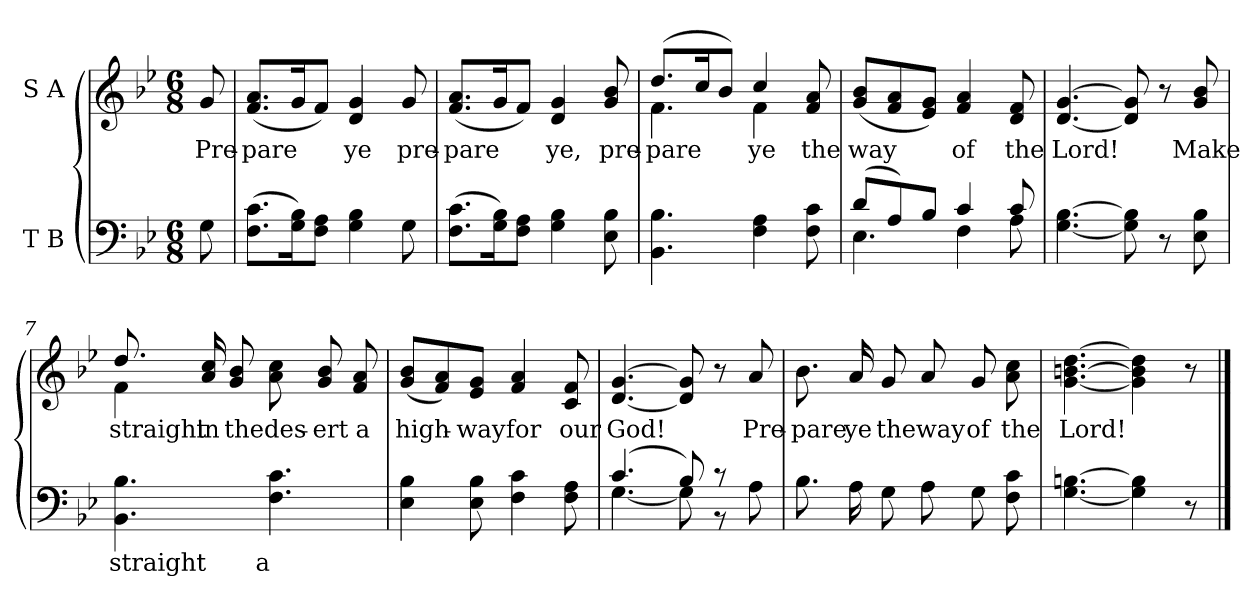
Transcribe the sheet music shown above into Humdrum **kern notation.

**kern	**text	**kern	**text
*part2	*part2	*part1	*part1
*staff2	*staff2	*staff1	*staff1
*I"T B	*	*I"S A	*
*clefF4	*	*clefG2	*
*k[b-e-]	*	*k[b-e-]	*
*M6/8	*	*M6/8	*
*MM90	*	*MM90	*
=1	=1	=1	=1
!	!	!	!LO:LY:b
8G\	.	8g/	Pre-
=2	=2	=2	=2
!	!	!	!LO:LY:b
(>8.F\ 8.c\L	.	(<8.f/ 8.a/L	-pare
16G\ 16B-\K)	.	16g/K	.
8F\ 8A\J	.	8f/J)	.
!	!	!	!LO:LY:b
4G\ 4B-\	.	4d/ 4g/	ye
!	!	!	!LO:LY:b
8G\	.	8g/	pre-
=3	=3	=3	=3
!	!	!	!LO:LY:b
(>8.F\ 8.c\L	.	(<8.f/ 8.a/L	-pare
16G\ 16B-\K)	.	16g/K	.
8F\ 8A\J	.	8f/J)	.
!	!	!	!LO:LY:b
4G\ 4B-\	.	4d/ 4g/	ye,
!	!	!	!LO:LY:b
8E-\ 8B-\	.	8g/ 8b-/	pre-
=4	=4	=4	=4
!	!	!	!LO:LY:b
*	*	*^	*
4.BB-\ 4.B-\	.	(>8.dd/L	4.f\	-pare
.	.	16cc/K	.	.
.	.	8b-/J)	.	.
!	!	!	!	!LO:LY:b
4F\ 4A\	.	4cc/	4f\	ye
!	!	!	!	!LO:LY:b
8F\ 8c\	.	8f/ 8a/	8ryy	the
!!LO:LB:g=z
=5	=5	=5	=5	=5
*^	*	*	*	*
!	!	!	!	!	!LO:LY:b
*	*	*	*v	*v	*
(>8d/L	4.E-\	.	(<8g/ 8b-/L	way
8A/)	.	.	8f/ 8a/	.
8B-/J	.	.	8e-/ 8g/J)	.
!	!	!	!	!LO:LY:b
4c/	4F\	.	4f/ 4a/	of
!	!	!	!	!LO:LY:b
8c/	8A\	.	8d/ 8f/	the
=6	=6	=6	=6	=6
!	!	!	!	!LO:LY:b
*v	*v	*	*	*
[4.G\ [4.B-\	.	[4.d/ [4.g/	Lord!
8G\] 8B-\]	.	8d/] 8g/]	.
8r	.	8r	.
!	!	!	!LO:LY:b
8E-\ 8B-\	.	8g/ 8b-/	Make
=7	=7	=7	=7
!	!LO:LY:a	!	!LO:LY:b
*	*	*^	*
4.BB-\ 4.B-\	straight	8.dd/	4f\	straight
!	!	!	!	!LO:LY:b
.	.	16a/ 16cc/	.	in
!	!	!	!	!LO:LY:b
.	.	8g/ 8b-/	2ryy	the
!	!LO:LY:a	!	!	!LO:LY:b
4.F\ 4.c\	a	8a\ 8cc\	.	des-
!	!	!	!	!LO:LY:b
.	.	8g/ 8b-/	.	-ert
!	!	!	!	!LO:LY:b
.	.	8f/ 8a/	.	a
*	*	*v	*v	*
!!LO:LB:g=z
=8	=8	=8	=8
!	!	!	!LO:LY:b
4E-\ 4B-\	.	(<8g/ 8b-/L	high-
.	.	8f/ 8a/)	.
!	!	!	!LO:LY:b
8E-\ 8B-\	.	8e-/ 8g/J	-way
!	!	!	!LO:LY:b
4F\ 4c\	.	4f/ 4a/	for
!	!	!	!LO:LY:b
8F\ 8A\	.	8c/ 8f/	our
=9	=9	=9	=9
*^	*	*	*
!	!	!	!	!LO:LY:b
(>4.c/	[4.G\	.	[4.d/ [4.g/	God!
8B-/)	8G\]	.	8d/] 8g/]	.
8r	8r	.	8r	.
!	!	!	!	!LO:LY:b
8A\	8ryy	.	8a/	Pre-
=10	=10	=10	=10	=10
!	!	!	!	!LO:LY:b
*v	*v	*	*	*
8.B-\	.	8.b-\	-pare
!	!	!	!LO:LY:b
16A\	.	16a/	ye
!	!	!	!LO:LY:b
8G\	.	8g/	the
!	!	!	!LO:LY:b
8A\	.	8a/	way
!	!	!	!LO:LY:b
8G\	.	8g/	of
!	!	!	!LO:LY:b
8F\ 8c\	.	8a\ 8cc\	the
=11	=11	=11	=11
!	!	!	!LO:LY:b
[4.G\ [4.Bn\	.	[4.g\ [4.bn\ [4.dd\	Lord!
4G\] 4B\]	.	4g\] 4b\] 4dd\]	.
8r	.	8r	.
==	==	==	==
*-	*-	*-	*-
